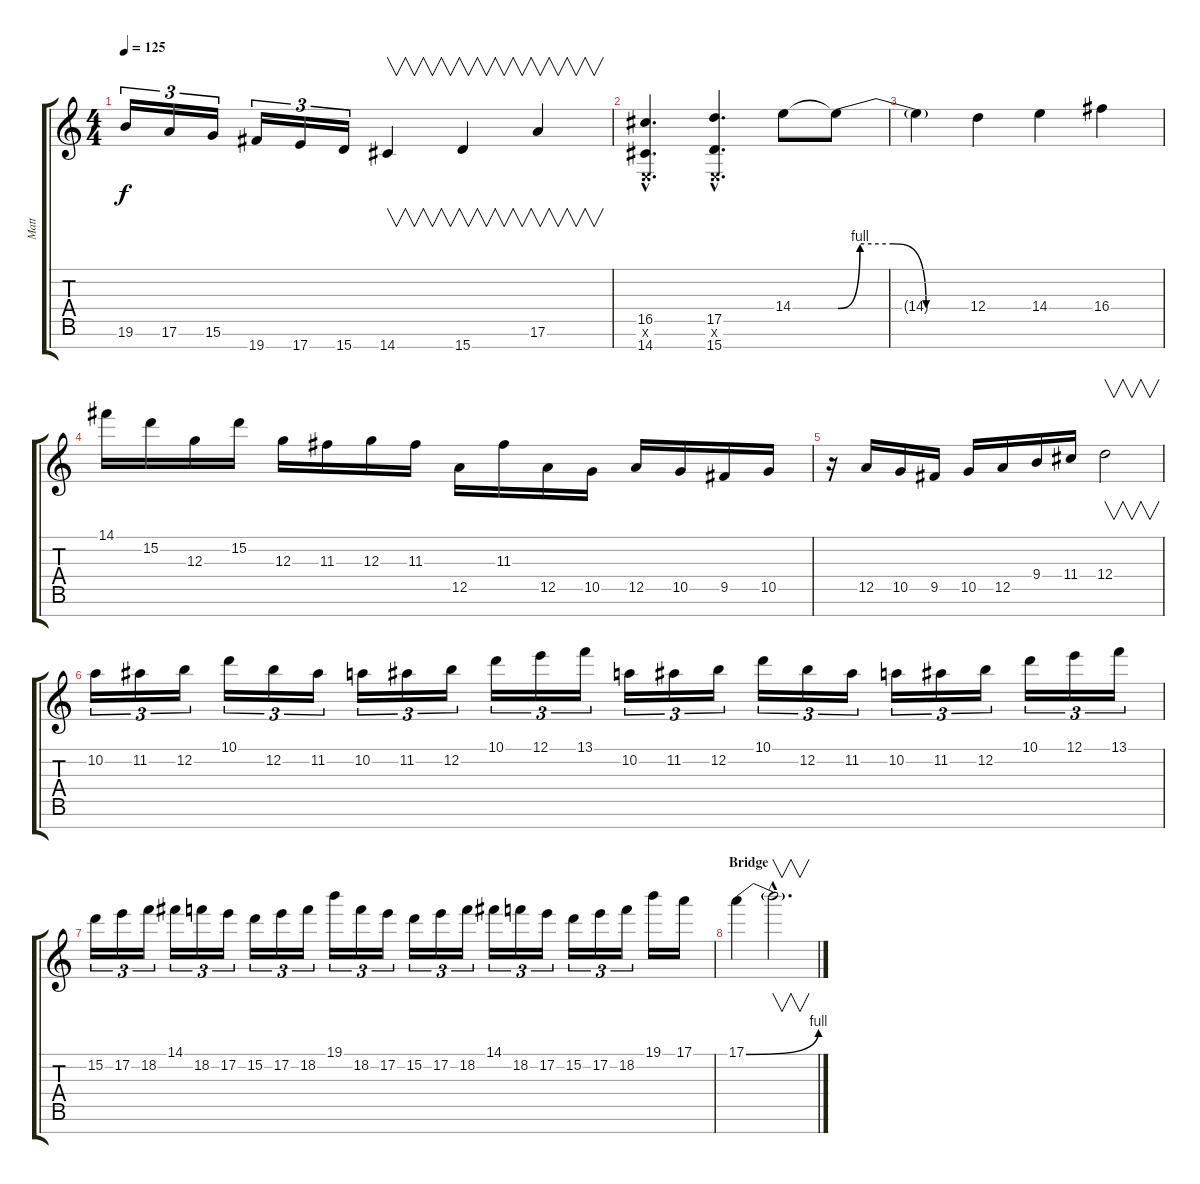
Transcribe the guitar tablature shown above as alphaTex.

\track ("Matt" "Matt") {instrument distortionguitar}
\staff {score tabs}
\tuning (E4 B3 G3 D3 A2 E2 B1) {hide}
\ts (4 4)
\tempo 125
\clef g2
\ks c
19.6.16{tu (3 2) dy f} 17.6.16{tu (3 2)} 15.6.16{tu (3 2)} 19.7.16{tu (3 2)} 17.7.16{tu (3 2)} 15.7.16{tu (3 2)} 14.7.4{v} 15.7.4{v} 17.6.4{v} |
(16.5{hac} 0.6{hac x} 14.7{hac}).4{d} (17.5{hac} 0.6{hac x} 15.7{hac}).4{d} 14.4.8 14.4{be (custom 0 0 10 4 25 4 40 0 60 0) t}.8 |
14.4{t}.4 12.4.4 14.4.4 16.4.4 |
14.1.16 15.2.16 12.3.16 15.2.16 12.3.16 11.3.16 12.3.16 11.3.16 12.5.16 11.3.16 12.5.16 10.5.16 12.5.16 10.5.16 9.5.16 10.5.16 |
r.16 12.5.16 10.5.16 9.5.16 10.5.16 12.5.16 9.4.16 11.4.16 12.4.2{v} |
10.2.16{tu (3 2)} 11.2.16{tu (3 2)} 12.2.16{tu (3 2)} 10.1.16{tu (3 2)} 12.2.16{tu (3 2)} 11.2.16{tu (3 2)} 10.2.16{tu (3 2)} 11.2.16{tu (3 2)} 12.2.16{tu (3 2)} 10.1.16{tu (3 2)} 12.1.16{tu (3 2)} 13.1.16{tu (3 2)} 10.2.16{tu (3 2)} 11.2.16{tu (3 2)} 12.2.16{tu (3 2)} 10.1.16{tu (3 2)} 12.2.16{tu (3 2)} 11.2.16{tu (3 2)} 10.2.16{tu (3 2)} 11.2.16{tu (3 2)} 12.2.16{tu (3 2)} 10.1.16{tu (3 2)} 12.1.16{tu (3 2)} 13.1.16{tu (3 2)} |
15.2.16{tu (3 2)} 17.2.16{tu (3 2)} 18.2.16{tu (3 2)} 14.1.16{tu (3 2)} 18.2.16{tu (3 2)} 17.2.16{tu (3 2)} 15.2.16{tu (3 2)} 17.2.16{tu (3 2)} 18.2.16{tu (3 2)} 19.1.16{tu (3 2)} 18.2.16{tu (3 2)} 17.2.16{tu (3 2)} 15.2.16{tu (3 2)} 17.2.16{tu (3 2)} 18.2.16{tu (3 2)} 14.1.16{tu (3 2)} 18.2.16{tu (3 2)} 17.2.16{tu (3 2)} 15.2.16{tu (3 2)} 17.2.16{tu (3 2)} 18.2.16{tu (3 2)} 19.1.16 17.1.16 |
\section ("" "Bridge")
17.1{be (bend 0 0 60 4)}.4 17.1{hac t}.2{v d}
